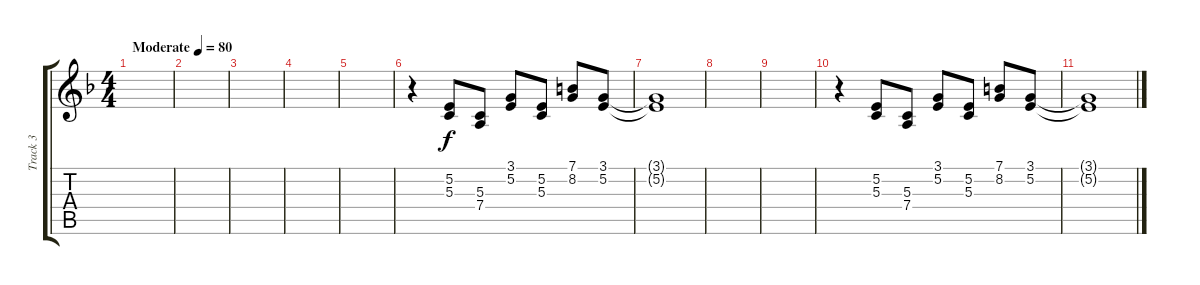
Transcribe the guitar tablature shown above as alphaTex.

\track ("Track 3" "Track 3") {instrument flute bank 255}
\staff {score tabs}
\tuning (E4 B3 G3 D3 A2 E2) {hide}
\ts (4 4)
\tempo (80 "Moderate")
\clef g2
\ks f
|
|
|
|
|
r.4 (5.2 5.3).8 (5.3 7.4).8 (3.1 5.2).8 (5.2 5.3).8 (7.1 8.2).8 (3.1 5.2).8 |
(3.1{t} 5.2{t}).1 |
|
|
r.4 (5.2 5.3).8 (5.3 7.4).8 (3.1 5.2).8 (5.2 5.3).8 (7.1 8.2).8 (3.1 5.2).8 |
(3.1{t} 5.2{t}).1
